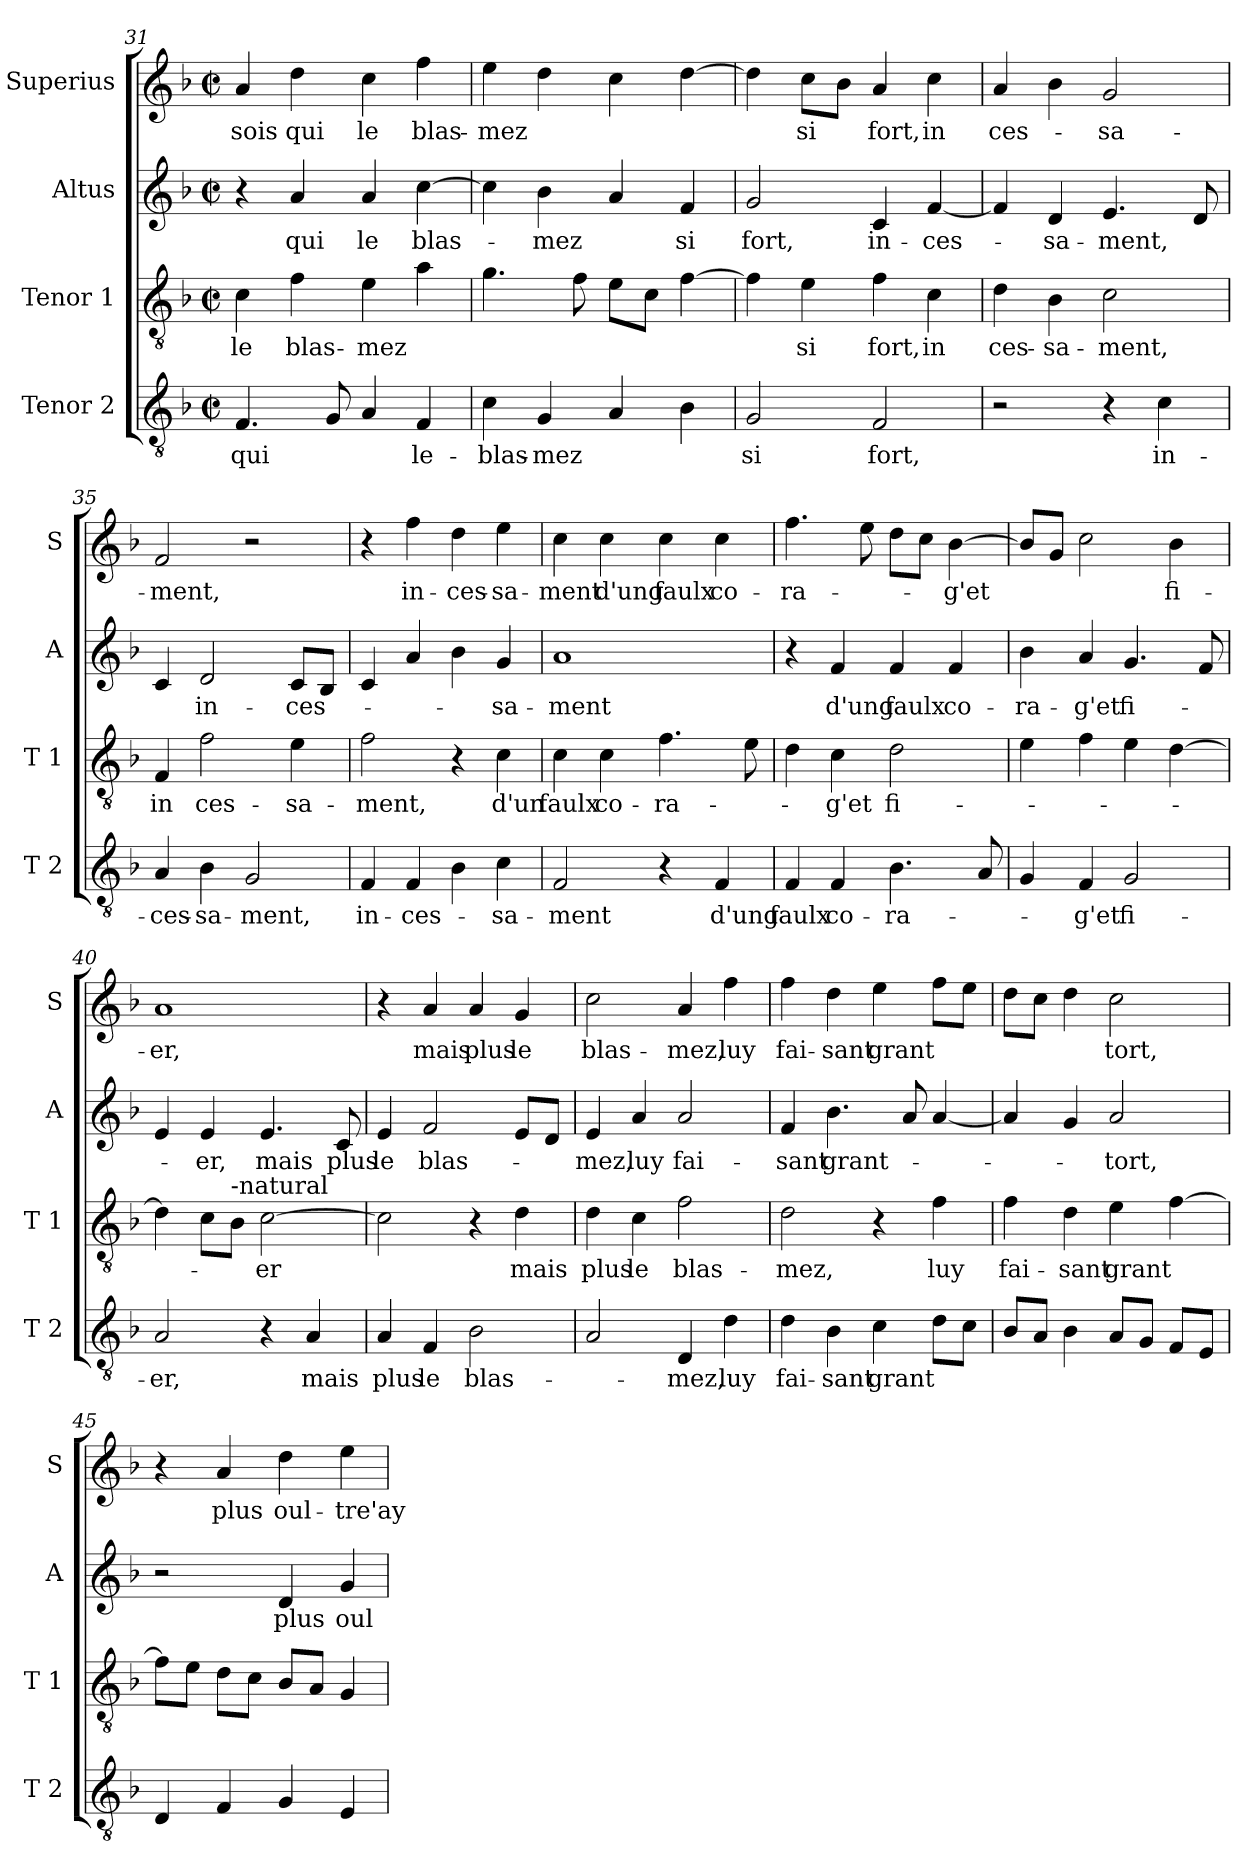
**kern	**text	**kern	**text	**kern	**text	**kern	**text
*part4	*part4	*part3	*part3	*part2	*part2	*part1	*part1
*staff4	*staff4	*staff3	*staff3	*staff2	*staff2	*staff1	*staff1
*I"Tenor 2	*	*I"Tenor 1	*	*I"Altus	*	*I"Superius	*
*I'T 2	*	*I'T 1	*	*I'A	*	*I'S	*
*clefGv2	*	*clefGv2	*	*clefG2	*	*clefG2	*
*k[b-]	*	*k[b-]	*	*k[b-]	*	*k[b-]	*
*F:	*	*F:	*	*F:	*	*F:	*
*M2/2	*	*M2/2	*	*M2/2	*	*M2/2	*
*met(c|)	*	*met(c|)	*	*met(c|)	*	*met(c|)	*
=31	=31	=31	=31	=31	=31	=31	=31
4.F/	qui	4c\	le	4r	.	4a/	sois
.	.	4f\	blas-	4a/	qui	4dd\	qui
8G/	.	.	.	.	.	.	.
4A/	.	4e\	-mez	4a/	le	4cc\	le
4F/	le-	4a\	.	[4cc\	blas-	4ff\	blas-
=32	=32	=32	=32	=32	=32	=32	=32
4c\	-blas-	4.g\	.	4cc\]	.	4ee\	-mez
4G/	-mez	.	.	4b-\	-mez	4dd\	.
.	.	8f\	.	.	.	.	.
4A/	.	8e\L	.	4a/	.	4cc\	.
.	.	8c\J	.	.	.	.	.
4B-\	.	[4f\	.	4f/	si	[4dd\	.
=33	=33	=33	=33	=33	=33	=33	=33
2G/	si	4f\]	.	2g/	fort,	4dd\]	.
.	.	4e\	si	.	.	8cc\L	si
.	.	.	.	.	.	8b-\J	.
2F/	fort,	4f\	fort,	4c/	in-	4a/	fort,
.	.	4c\	in	[4f/	-ces-	4cc\	in
=34	=34	=34	=34	=34	=34	=34	=34
2r	.	4d\	ces-	4f/]	.	4a/	ces-
.	.	4B-\	-sa-	4d/	-sa-	4b-\	.
4r	.	2c\	-ment,	4.e/	-ment,	2g/	-sa-
4c\	in-	.	.	.	.	.	.
.	.	.	.	8d/	.	.	.
!!LO:LB:g=z
=35	=35	=35	=35	=35	=35	=35	=35
4A/	-ces-	4F/	in	4c/	.	2f/	-ment,
4B-\	-sa-	2f\	ces-	2d/	in-	.	.
2G/	-ment,	.	.	.	.	2r	.
.	.	4e\	-sa-	8c/L	-ces-	.	.
.	.	.	.	8B-/J	.	.	.
=36	=36	=36	=36	=36	=36	=36	=36
4F/	in-	2f\	-ment,	4c/	.	4r	.
4F/	-ces-	.	.	4a/	.	4ff\	in-
4B-\	.	4r	.	4b-\	.	4dd\	-ces-
4c\	-sa-	4c\	d'un	4g/	-sa-	4ee\	-sa-
=37	=37	=37	=37	=37	=37	=37	=37
2F/	-ment	4c\	faulx	1a	-ment	4cc\	-ment
.	.	4c\	co-	.	.	4cc\	d'ung
4r	.	4.f\	-ra-	.	.	4cc\	faulx
4F/	d'ung	.	.	.	.	4cc\	co-
.	.	8e\	.	.	.	.	.
=38	=38	=38	=38	=38	=38	=38	=38
4F/	faulx	4d\	.	4r	.	4.ff\	-ra-
4F/	co-	4c\	-g'et	4f/	d'ung	.	.
.	.	.	.	.	.	8ee\	.
4.B-\	-ra-	2d\	fi-	4f/	faulx	8dd\L	.
.	.	.	.	.	.	8cc\J	.
.	.	.	.	4f/	co-	[4b-\	-g'et
8A/	.	.	.	.	.	.	.
=39	=39	=39	=39	=39	=39	=39	=39
4G/	.	4e\	.	4b-\	-ra-	8b-/L]	.
.	.	.	.	.	.	8g/J	.
4F/	-g'et	4f\	.	4a/	-g'et	2cc\	.
2G/	fi-	4e\	.	4.g/	fi-	.	.
.	.	[4d\	.	.	.	4b-\	fi-
.	.	.	.	8f/	.	.	.
!!LO:PB:g=z
=40	=40	=40	=40	=40	=40	=40	=40
2A/	-er,	4d\]	.	4e/	.	1a	-er,
.	.	8c\L	.	4e/	-er,	.	.
!	!	!LO:TX:a:t=-natural	!	!	!	!	!
.	.	8B-\J	.	.	.	.	.
4r	.	[2c\	-er	4.e/	mais	.	.
4A/	mais	.	.	.	.	.	.
.	.	.	.	8c/	plus	.	.
=41	=41	=41	=41	=41	=41	=41	=41
4A/	plus	2c\]	.	4e/	le	4r	.
4F/	le	.	.	2f/	blas-	4a/	mais
2B-\	blas-	4r	.	.	.	4a/	plus
.	.	4d\	mais	8e/L	.	4g/	le
.	.	.	.	8d/J	.	.	.
=42	=42	=42	=42	=42	=42	=42	=42
2A/	.	4d\	plus	4e/	-mez,	2cc\	blas-
.	.	4c\	le	4a/	luy	.	.
4D/	-mez,	2f\	blas-	2a/	fai-	4a/	-mez,
4d\	luy	.	.	.	.	4ff\	luy
=43	=43	=43	=43	=43	=43	=43	=43
4d\	fai-	2d\	-mez,	4f/	-sant	4ff\	fai-
4B-\	-sant	.	.	4.b-\	grant-	4dd\	-sant
4c\	grant	4r	.	.	.	4ee\	grant
.	.	.	.	8a/	.	.	.
8d\L	.	4f\	luy	[4a/	.	8ff\L	.
8c\J	.	.	.	.	.	8ee\J	.
=44	=44	=44	=44	=44	=44	=44	=44
8B-/L	.	4f\	fai-	4a/]	.	8dd\L	.
8A/J	.	.	.	.	.	8cc\J	.
4B-\	.	4d\	-sant	4g/	.	4dd\	.
8A/L	.	4e\	grant	2a/	-tort,	2cc\	tort,
8G/J	.	.	.	.	.	.	.
8F/L	.	[4f\	.	.	.	.	.
8E/J	.	.	.	.	.	.	.
=45	=45	=45	=45	=45	=45	=45	=45
4D/	.	8f\L]	.	2r	.	4r	.
.	.	8e\J	.	.	.	.	.
4F/	.	8d\L	.	.	.	4a/	plus
.	.	8c\J	.	.	.	.	.
4G/	.	8B-/L	.	4d/	plus	4dd\	oul-
.	.	8A/J	.	.	.	.	.
4E/	.	4G/	.	4g/	oul-	4ee\	-tre'ay-
=	=	=	=	=	=	=	=
*-	*-	*-	*-	*-	*-	*-	*-
